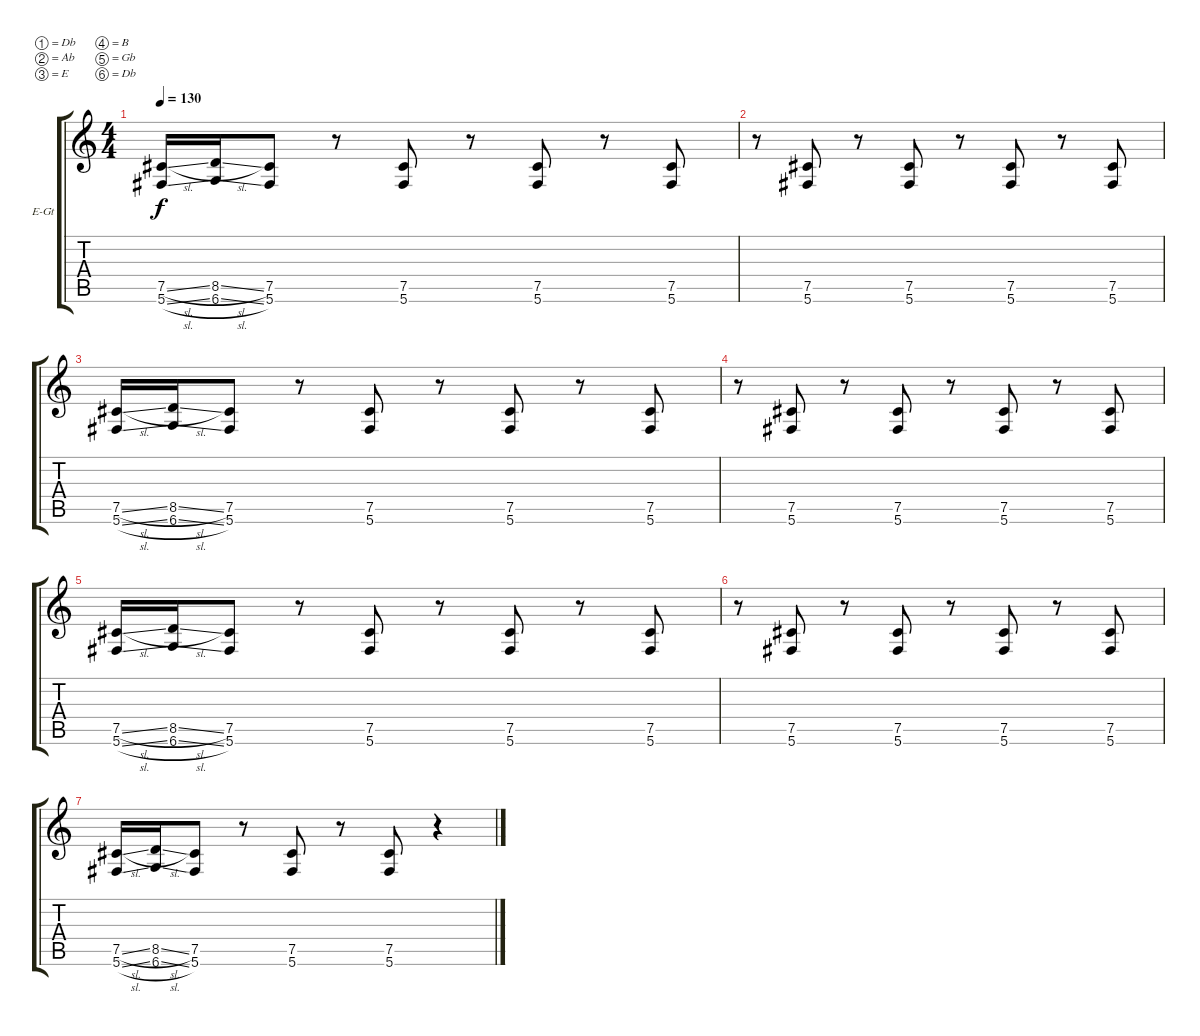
\bracketExtendMode groupsimilarinstruments
\firstSystemTrackNameOrientation horizontal
\otherSystemsTrackNameOrientation horizontal
\track ("Tommy Vetterli" "E-Gt") {instrument overdrivenguitar}
\staff {score tabs}
\tuning (Db4 Ab3 E3 B2 Gb2 Db2)
\ts (4 4)
\tempo 130
\clef g2
\ks c
(5.6{sl} 7.5{sl}).16{dy f} (8.5{sl} 6.6{sl}).16 (5.6 7.5).8 r.8 (5.6 7.5).8 r.8 (5.6 7.5).8 r.8 (5.6 7.5).8 |
r.8 (5.6 7.5).8 r.8 (7.5 5.6).8 r.8 (7.5 5.6).8 r.8 (7.5 5.6).8 |
(5.6{sl} 7.5{sl}).16 (8.5{sl} 6.6{sl}).16 (5.6 7.5).8 r.8 (5.6 7.5).8 r.8 (5.6 7.5).8 r.8 (5.6 7.5).8 |
r.8 (5.6 7.5).8 r.8 (7.5 5.6).8 r.8 (7.5 5.6).8 r.8 (7.5 5.6).8 |
(5.6{sl} 7.5{sl}).16 (8.5{sl} 6.6{sl}).16 (5.6 7.5).8 r.8 (5.6 7.5).8 r.8 (5.6 7.5).8 r.8 (5.6 7.5).8 |
r.8 (5.6 7.5).8 r.8 (7.5 5.6).8 r.8 (7.5 5.6).8 r.8 (7.5 5.6).8 |
(5.6{sl} 7.5{sl}).16 (8.5{sl} 6.6{sl}).16 (5.6 7.5).8 r.8 (5.6 7.5).8 r.8 (5.6 7.5).8 r.4
